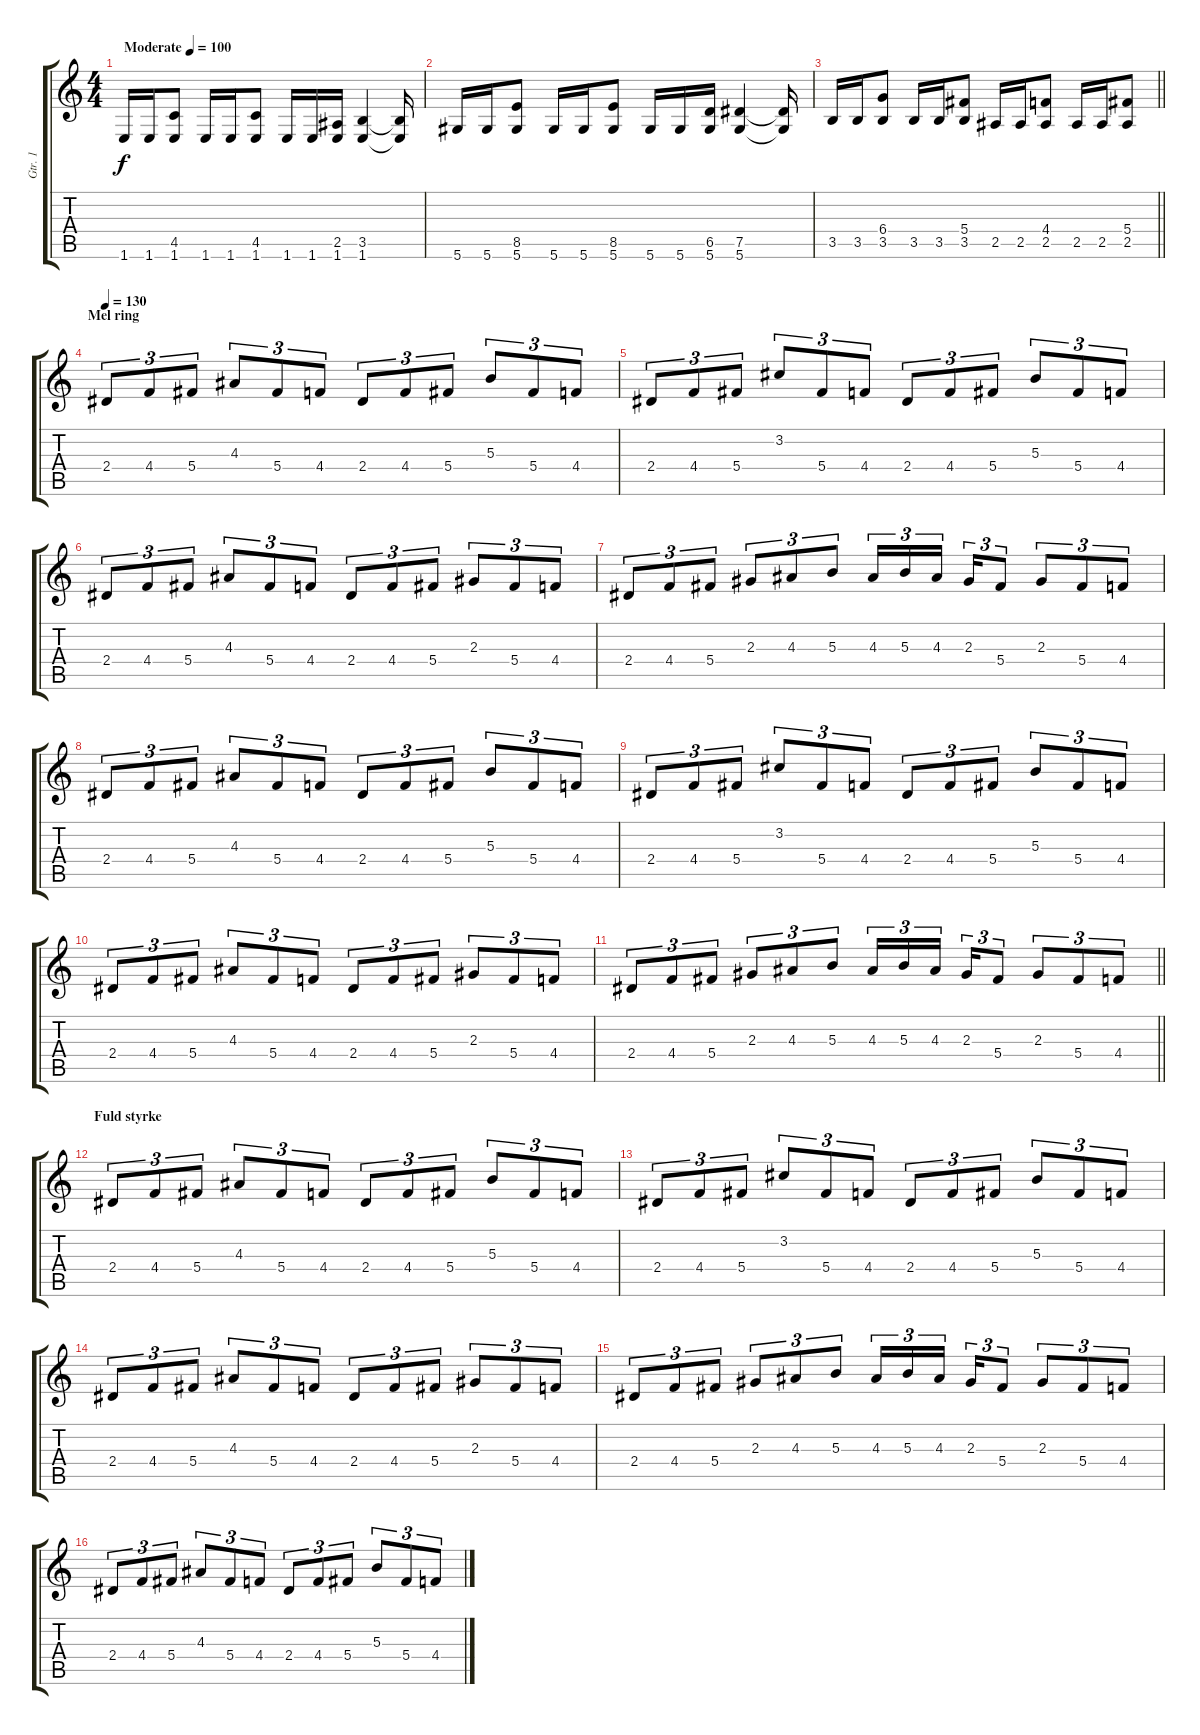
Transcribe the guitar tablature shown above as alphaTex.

\track ("Gtr. 1" "Gtr. 1") {instrument distortionguitar}
\staff {score tabs}
\tuning (Eb4 Bb3 Gb3 Db3 Ab2 Eb2) {hide}
\ts (4 4)
\tempo (100 "Moderate")
\clef g2
\ks c
1.6.16{dy f instrument distortionguitar} 1.6.16 (4.5 1.6).8 1.6.16 1.6.16 (4.5 1.6).8 1.6.16 1.6.16 (2.5 1.6).16 (3.5 1.6).4 (3.5{t} 1.6{t}).16 |
5.6.16 5.6.16 (8.5 5.6).8 5.6.16 5.6.16 (8.5 5.6).8 5.6.16 5.6.16 (6.5 5.6).16 (7.5 5.6).4 (7.5{t} 5.6{t}).16 |
\barLineRight lightlight
3.5.16 3.5.16 (6.4 3.5).8 3.5.16 3.5.16 (5.4 3.5).8 2.5.16 2.5.16 (4.4 2.5).8 2.5.16 2.5.16 (5.4 2.5).8 |
\section ("" "Mel ring")
\tempo 130
2.4.8{tu (3 2)} 4.4.8{tu (3 2)} 5.4.8{tu (3 2)} 4.3.8{tu (3 2)} 5.4.8{tu (3 2)} 4.4.8{tu (3 2)} 2.4.8{tu (3 2)} 4.4.8{tu (3 2)} 5.4.8{tu (3 2)} 5.3.8{tu (3 2)} 5.4.8{tu (3 2)} 4.4.8{tu (3 2)} |
2.4.8{tu (3 2)} 4.4.8{tu (3 2)} 5.4.8{tu (3 2)} 3.2.8{tu (3 2)} 5.4.8{tu (3 2)} 4.4.8{tu (3 2)} 2.4.8{tu (3 2)} 4.4.8{tu (3 2)} 5.4.8{tu (3 2)} 5.3.8{tu (3 2)} 5.4.8{tu (3 2)} 4.4.8{tu (3 2)} |
2.4.8{tu (3 2)} 4.4.8{tu (3 2)} 5.4.8{tu (3 2)} 4.3.8{tu (3 2)} 5.4.8{tu (3 2)} 4.4.8{tu (3 2)} 2.4.8{tu (3 2)} 4.4.8{tu (3 2)} 5.4.8{tu (3 2)} 2.3.8{tu (3 2)} 5.4.8{tu (3 2)} 4.4.8{tu (3 2)} |
2.4.8{tu (3 2)} 4.4.8{tu (3 2)} 5.4.8{tu (3 2)} 2.3.8{tu (3 2)} 4.3.8{tu (3 2)} 5.3.8{tu (3 2)} 4.3.16{tu (3 2)} 5.3.16{tu (3 2)} 4.3.16{tu (3 2) beam splitsecondary} 2.3.16{tu (3 2)} 5.4.8{tu (3 2)} 2.3.8{tu (3 2)} 5.4.8{tu (3 2)} 4.4.8{tu (3 2)} |
2.4.8{tu (3 2)} 4.4.8{tu (3 2)} 5.4.8{tu (3 2)} 4.3.8{tu (3 2)} 5.4.8{tu (3 2)} 4.4.8{tu (3 2)} 2.4.8{tu (3 2)} 4.4.8{tu (3 2)} 5.4.8{tu (3 2)} 5.3.8{tu (3 2)} 5.4.8{tu (3 2)} 4.4.8{tu (3 2)} |
2.4.8{tu (3 2)} 4.4.8{tu (3 2)} 5.4.8{tu (3 2)} 3.2.8{tu (3 2)} 5.4.8{tu (3 2)} 4.4.8{tu (3 2)} 2.4.8{tu (3 2)} 4.4.8{tu (3 2)} 5.4.8{tu (3 2)} 5.3.8{tu (3 2)} 5.4.8{tu (3 2)} 4.4.8{tu (3 2)} |
2.4.8{tu (3 2)} 4.4.8{tu (3 2)} 5.4.8{tu (3 2)} 4.3.8{tu (3 2)} 5.4.8{tu (3 2)} 4.4.8{tu (3 2)} 2.4.8{tu (3 2)} 4.4.8{tu (3 2)} 5.4.8{tu (3 2)} 2.3.8{tu (3 2)} 5.4.8{tu (3 2)} 4.4.8{tu (3 2)} |
\barLineRight lightlight
2.4.8{tu (3 2)} 4.4.8{tu (3 2)} 5.4.8{tu (3 2)} 2.3.8{tu (3 2)} 4.3.8{tu (3 2)} 5.3.8{tu (3 2)} 4.3.16{tu (3 2)} 5.3.16{tu (3 2)} 4.3.16{tu (3 2) beam splitsecondary} 2.3.16{tu (3 2)} 5.4.8{tu (3 2)} 2.3.8{tu (3 2)} 5.4.8{tu (3 2)} 4.4.8{tu (3 2)} |
\section ("" "Fuld styrke")
2.4.8{tu (3 2)} 4.4.8{tu (3 2)} 5.4.8{tu (3 2)} 4.3.8{tu (3 2)} 5.4.8{tu (3 2)} 4.4.8{tu (3 2)} 2.4.8{tu (3 2)} 4.4.8{tu (3 2)} 5.4.8{tu (3 2)} 5.3.8{tu (3 2)} 5.4.8{tu (3 2)} 4.4.8{tu (3 2)} |
2.4.8{tu (3 2)} 4.4.8{tu (3 2)} 5.4.8{tu (3 2)} 3.2.8{tu (3 2)} 5.4.8{tu (3 2)} 4.4.8{tu (3 2)} 2.4.8{tu (3 2)} 4.4.8{tu (3 2)} 5.4.8{tu (3 2)} 5.3.8{tu (3 2)} 5.4.8{tu (3 2)} 4.4.8{tu (3 2)} |
2.4.8{tu (3 2)} 4.4.8{tu (3 2)} 5.4.8{tu (3 2)} 4.3.8{tu (3 2)} 5.4.8{tu (3 2)} 4.4.8{tu (3 2)} 2.4.8{tu (3 2)} 4.4.8{tu (3 2)} 5.4.8{tu (3 2)} 2.3.8{tu (3 2)} 5.4.8{tu (3 2)} 4.4.8{tu (3 2)} |
2.4.8{tu (3 2)} 4.4.8{tu (3 2)} 5.4.8{tu (3 2)} 2.3.8{tu (3 2)} 4.3.8{tu (3 2)} 5.3.8{tu (3 2)} 4.3.16{tu (3 2)} 5.3.16{tu (3 2)} 4.3.16{tu (3 2) beam splitsecondary} 2.3.16{tu (3 2)} 5.4.8{tu (3 2)} 2.3.8{tu (3 2)} 5.4.8{tu (3 2)} 4.4.8{tu (3 2)} |
2.4.8{tu (3 2)} 4.4.8{tu (3 2)} 5.4.8{tu (3 2)} 4.3.8{tu (3 2)} 5.4.8{tu (3 2)} 4.4.8{tu (3 2)} 2.4.8{tu (3 2)} 4.4.8{tu (3 2)} 5.4.8{tu (3 2)} 5.3.8{tu (3 2)} 5.4.8{tu (3 2)} 4.4.8{tu (3 2)}
